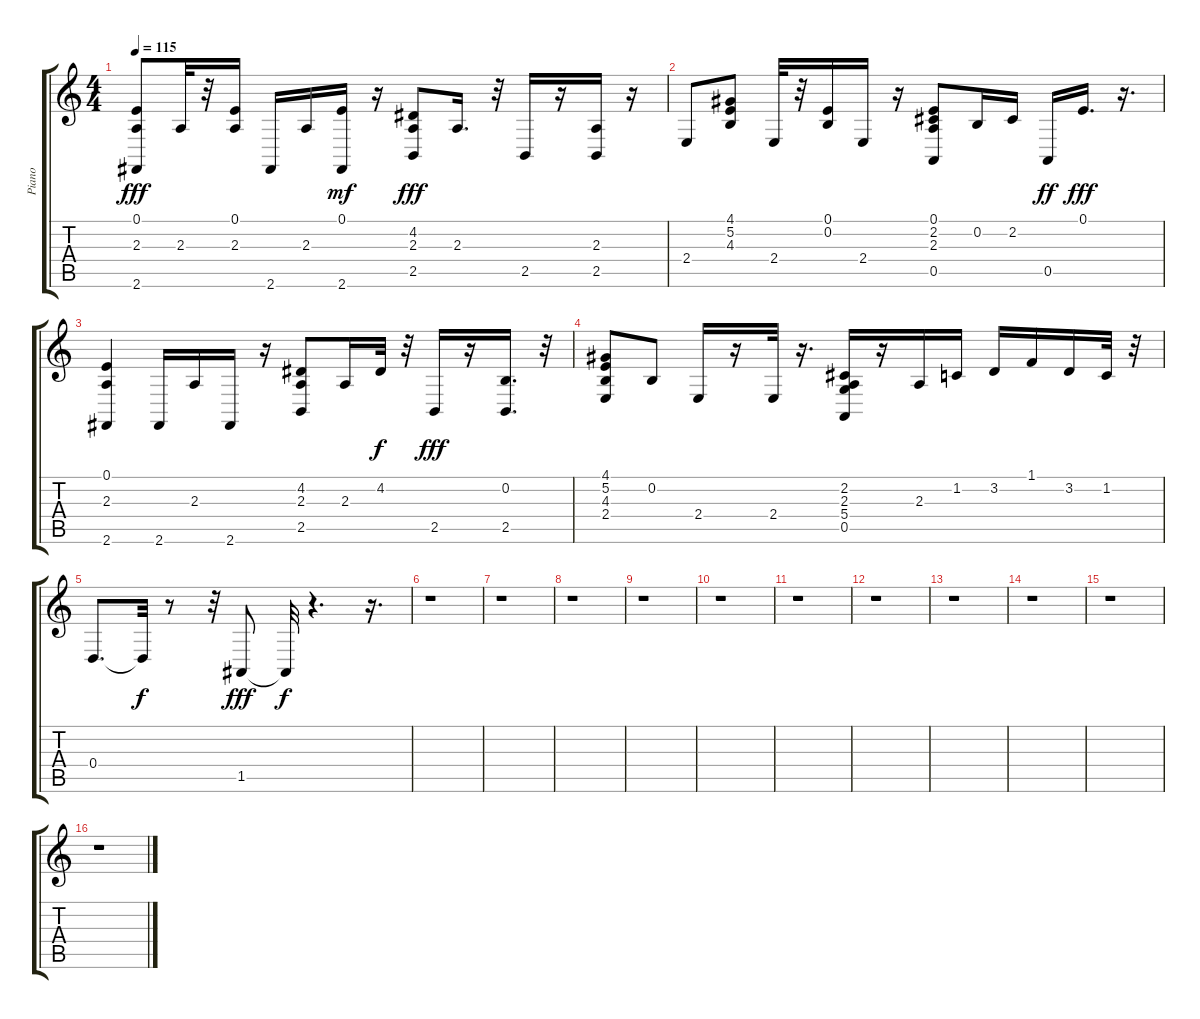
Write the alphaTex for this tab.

\track ("Piano" "Piano") {instrument acousticgrandpiano}
\staff {score tabs}
\tuning (E4 B3 G3 D3 A2 E2) {hide}
\ts (4 4)
\tempo 115
\clef g2
\ks c
(0.1 2.3 2.6).8{dy fff} 2.3.32 r.32 (0.1 2.3).16 2.6.16 2.3.16 (0.1 2.6).16{dy mf} r.16 (4.2 2.3 2.5).8{dy fff} 2.3.16{d} r.32 2.5.16 r.16 (2.3 2.5).16 r.16 |
2.4.8 (4.1 5.2 4.3).8 2.4.32 r.32 (0.1 0.2).16 2.4.16 r.16 (0.1 2.2 2.3 0.5).8 0.2.16 2.2.16 0.5.16{dy ff} 0.1.16{d dy fff} r.16{d} |
(0.1 2.3 2.6).4 2.6.16 2.3.16 2.6.16 r.16 (4.2 2.3 2.5).8 2.3.16 4.2.32{dy f} r.32 2.5.16{dy fff} r.16 (0.2 2.5).16{d} r.32 |
(4.1 5.2 4.3 2.4).8 0.2.8 2.4.16 r.16 2.4.32 r.16{d} (2.2 2.3 5.4 0.5).16 r.16 2.3.16 1.2.16 3.2.16 1.1.16 3.2.16 1.2.32 r.32 |
0.4.8{d} 0.4{t}.32{dy f} r.8 r.32 1.5.8{dy fff} 1.5{t}.32{dy f} r.4{d} r.16{d} |
r.1 |
r.1 |
r.1 |
r.1 |
r.1 |
r.1 |
r.1 |
r.1 |
r.1 |
r.1 |
r.1
